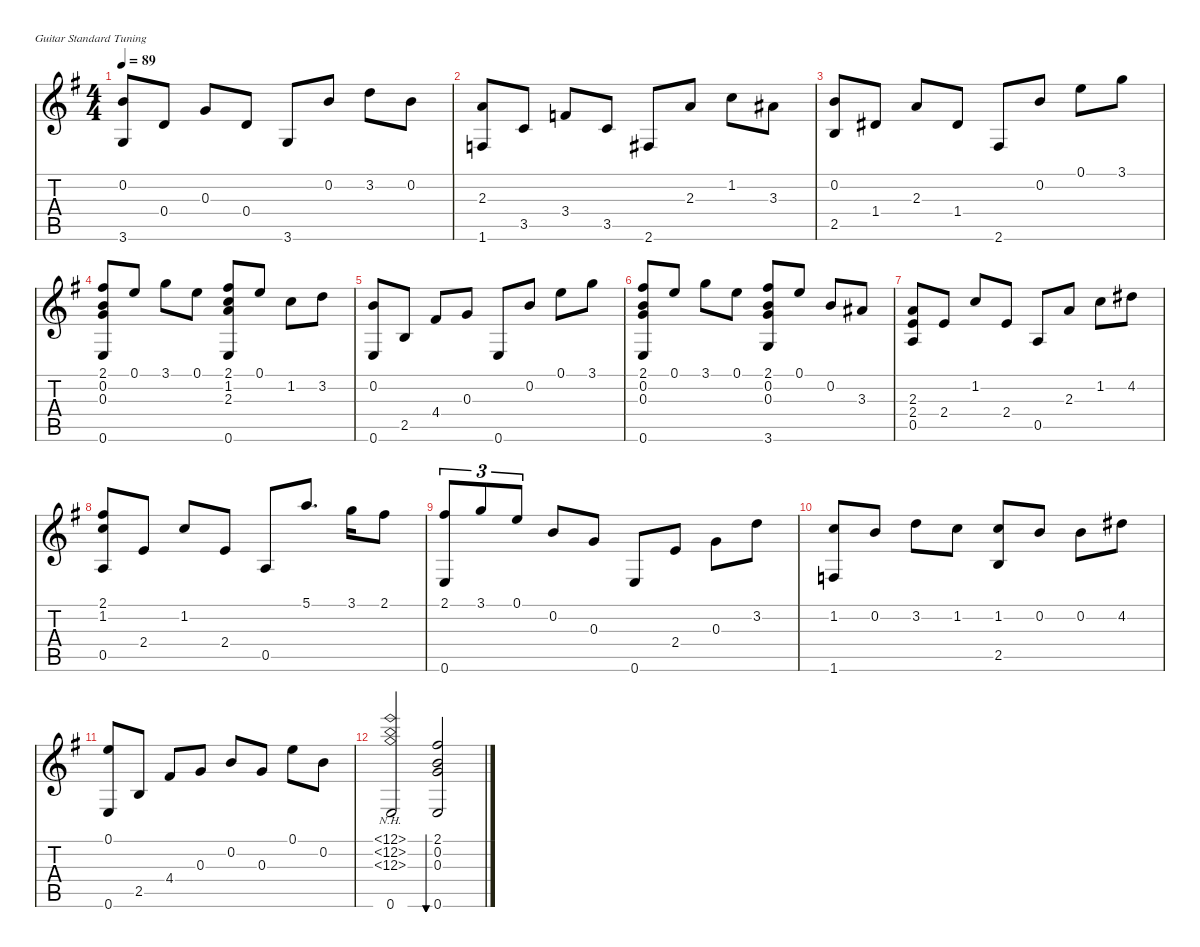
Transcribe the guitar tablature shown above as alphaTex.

\defaultSystemsLayout 4
\hideDynamics
\bracketExtendMode nobrackets
\singleTrackTrackNamePolicy hidden
\multiTrackTrackNamePolicy hidden
\firstSystemTrackNameOrientation horizontal
\otherSystemsTrackNameOrientation horizontal
\extendBarLines
\chordDiagramsInScore
\track ("Guitarra" "n.guit.") {instrument acousticguitarnylon}
\staff {score tabs}
\tuning (E4 B3 G3 D3 A2 E2)
\ts (4 4)
\tempo 89
\clef g2
\scale
1.12649
\ks eminor
(0.2{acc forcenatural} 3.6{acc forcenatural}).8{dy mf beam Up} 0.4{acc forcenatural}.8{beam Up} 0.3{acc forcenatural}.8{beam Up} 0.4{acc forcenatural}.8{beam Up} 3.6{acc forcenatural}.8{beam Up} 0.2{acc forcenatural}.8{beam Up} 3.2{acc forcenatural}.8{beam Down} 0.2{acc forcenatural}.8{beam Down} |
\scale
0.971679 (2.3{acc forcenatural} 1.6{acc forcenatural}).8{beam Up} 3.5{acc forcenatural}.8{beam Up} 3.4{acc forcenatural}.8{beam Up} 3.5{acc forcenatural}.8{beam Up} 2.6{acc #}.8{beam Up} 2.3{acc forcenatural}.8{beam Up} 1.2{acc forcenatural}.8{beam Down} 3.3{acc #}.8{beam Down} |
\scale
0.984865 (0.2{acc forcenatural} 2.5{acc forcenatural}).8{beam Up} 1.4{acc #}.8{beam Up} 2.3{acc forcenatural}.8{beam Up} 1.4{acc #}.8{beam Up} 2.6{acc #}.8{beam Up} 0.2{acc forcenatural}.8{beam Up} 0.1{acc forcenatural}.8{beam Down} 3.1{acc forcenatural}.8{beam Down} |
\scale
0.916968 (2.1{acc #} 0.2{acc forcenatural} 0.3{acc forcenatural} 0.6{acc forcenatural}).8{beam Up} 0.1{acc forcenatural}.8{beam Up} 3.1{acc forcenatural}.8{beam Down} 0.1{acc forcenatural}.8{beam Down} (2.1{acc #} 1.2{acc forcenatural} 2.3{acc forcenatural} 0.6{acc forcenatural}).8{beam Up} 0.1{acc forcenatural}.8{beam Up} 1.2{acc forcenatural}.8{beam Down} 3.2{acc forcenatural}.8{beam Down} |
\scale
1.13377 (0.2{acc forcenatural} 0.6{acc forcenatural}).8{beam Up} 2.5{acc forcenatural}.8{beam Up} 4.4{acc #}.8{beam Up} 0.3{acc forcenatural}.8{beam Up} 0.6{acc forcenatural}.8{beam Up} 0.2{acc forcenatural}.8{beam Up} 0.1{acc forcenatural}.8{beam Down} 3.1{acc forcenatural}.8{beam Down} |
\scale
0.969615 (2.1{acc #} 0.2{acc forcenatural} 0.3{acc forcenatural} 0.6{acc forcenatural}).8{beam Up} 0.1{acc forcenatural}.8{beam Up} 3.1{acc forcenatural}.8{beam Down} 0.1{acc forcenatural}.8{beam Down} (2.1{acc #} 0.2{acc forcenatural} 0.3{acc forcenatural} 3.6{acc forcenatural}).8{beam Up} 0.1{acc forcenatural}.8{beam Up} 0.2{acc forcenatural}.8{beam Up} 3.3{acc #}.8{beam Up} |
\scale
0.980757 (2.3{acc forcenatural} 2.4{acc forcenatural} 0.5{acc forcenatural}).8{beam Up} 2.4{acc forcenatural}.8{beam Up} 1.2{acc forcenatural}.8{beam Up} 2.4{acc forcenatural}.8{beam Up} 0.5{acc forcenatural}.8{beam Up} 2.3{acc forcenatural}.8{beam Up} 1.2{acc forcenatural}.8{beam Down} 4.2{acc #}.8{beam Down} |
\scale
0.915863 (2.1{acc #} 1.2{acc forcenatural} 0.5{acc forcenatural}).8{beam Up} 2.4{acc forcenatural}.8{beam Up} 1.2{acc forcenatural}.8{beam Up} 2.4{acc forcenatural}.8{beam Up} 0.5{acc forcenatural}.8{beam Up} 5.1{acc forcenatural}.8{d beam Up} 3.1{acc forcenatural}.16{beam Down} 2.1{acc #}.8{beam Down} |
\scale
1.12285 (0.6{acc forcenatural} 2.1{acc #}).8{tu (3 2) beam Up} 3.1{acc forcenatural}.8{tu (3 2) beam Up} 0.1{acc forcenatural}.8{tu (3 2) beam Up} 0.2{acc forcenatural}.8{beam Up} 0.3{acc forcenatural}.8{beam Up} 0.6{acc forcenatural}.8{beam Up} 2.4{acc forcenatural}.8{beam Up} 0.3{acc forcenatural}.8{beam Down} 3.2{acc forcenatural}.8{beam Down} |
\scale
0.98391 (1.2{acc forcenatural} 1.6{acc forcenatural}).8{beam Up} 0.2{acc forcenatural}.8{beam Up} 3.2{acc forcenatural}.8{beam Down} 1.2{acc forcenatural}.8{beam Down} (1.2{acc forcenatural} 2.5{acc forcenatural}).8{beam Up} 0.2{acc forcenatural}.8{beam Up} 0.2{acc forcenatural}.8{beam Down} 4.2{acc #}.8{beam Down} |
\scale
0.97743 (0.1{acc forcenatural} 0.6{acc forcenatural}).8{beam Up} 2.5{acc forcenatural}.8{beam Up} 4.4{acc #}.8{beam Up} 0.3{acc forcenatural}.8{beam Up} 0.2{acc forcenatural}.8{beam Up} 0.3{acc forcenatural}.8{beam Up} 0.1{acc forcenatural}.8{beam Down} 0.2{acc forcenatural}.8{beam Down} |
\scale
0.915811 (12.2{nh acc forcenatural} 12.3{nh acc forcenatural} 0.6{acc forcenatural} 12.1{nh acc forcenatural}).2{beam Up} (2.1{acc #} 0.2{acc forcenatural} 0.3{acc forcenatural} 0.6{acc forcenatural}).2{bu 453 beam Up}
